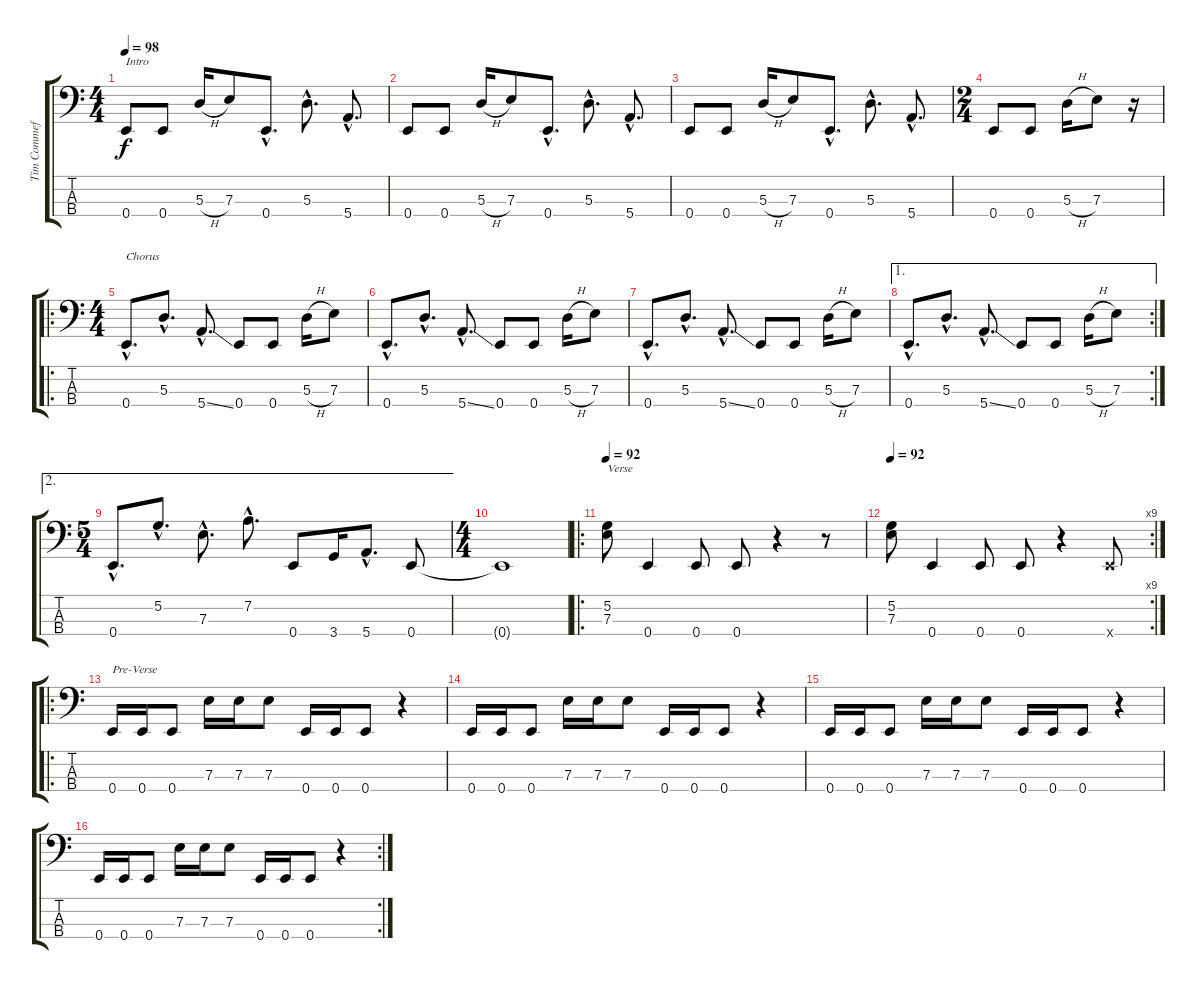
\track ("Tim Commeford" "Tim Commef") {instrument electricbassfinger}
\staff {score tabs}
\tuning (G2 D2 A1 E1) {hide}
\ts (4 4)
\tempo 98
\clef f4
\ks c
0.4.8{txt "Intro" dy f instrument electricbassfinger} 0.4.8 5.3{h}.16 7.3.8 0.4{hac}.8{d} 5.3{hac}.8{d} 5.4{hac}.8{d} |
0.4.8 0.4.8 5.3{h}.16 7.3.8 0.4{hac}.8{d} 5.3{hac}.8{d} 5.4{hac}.8{d} |
0.4.8 0.4.8 5.3{h}.16 7.3.8 0.4{hac}.8{d} 5.3{hac}.8{d} 5.4{hac}.8{d} |
\ts (2 4)
0.4.8 0.4.8 5.3{h}.16 7.3.8 r.16 |
\ro
\ts (4 4)
0.4{hac}.8{d txt "Chorus"} 5.3{hac}.8{d} 5.4{ss hac}.8{d} 0.4.8 0.4.8 5.3{h}.16 7.3.8 |
0.4{hac}.8{d} 5.3{hac}.8{d} 5.4{ss hac}.8{d} 0.4.8 0.4.8 5.3{h}.16 7.3.8 |
0.4{hac}.8{d} 5.3{hac}.8{d} 5.4{ss hac}.8{d} 0.4.8 0.4.8 5.3{h}.16 7.3.8 |
\ae 1
\rc 2
0.4{hac}.8{d} 5.3{hac}.8{d} 5.4{ss hac}.8{d} 0.4.8 0.4.8 5.3{h}.16 7.3.8 |
\ae 2
\ts (5 4)
0.4{hac}.8{d} 5.2{hac}.8{d} 7.3{hac}.8{d} 7.2{hac}.8{d} 0.4.8 3.4.16 5.4{hac}.8{d} 0.4.8 |
\ts (4 4)
0.4{t}.1 |
\ro
\tempo 92
(5.2 7.3).8{txt "Verse"} 0.4.4 0.4.8 0.4.8 r.4 r.8 |
\rc 9
\tempo 92
(5.2 7.3).8 0.4.4 0.4.8 0.4.8 r.4 0.4{x}.8 |
\ro
0.4.16{txt "Pre-Verse"} 0.4.16 0.4.8 7.3.16 7.3.16 7.3.8 0.4.16 0.4.16 0.4.8 r.4 |
0.4.16 0.4.16 0.4.8 7.3.16 7.3.16 7.3.8 0.4.16 0.4.16 0.4.8 r.4 |
0.4.16 0.4.16 0.4.8 7.3.16 7.3.16 7.3.8 0.4.16 0.4.16 0.4.8 r.4 |
\rc 2
0.4.16 0.4.16 0.4.8 7.3.16 7.3.16 7.3.8 0.4.16 0.4.16 0.4.8 r.4
